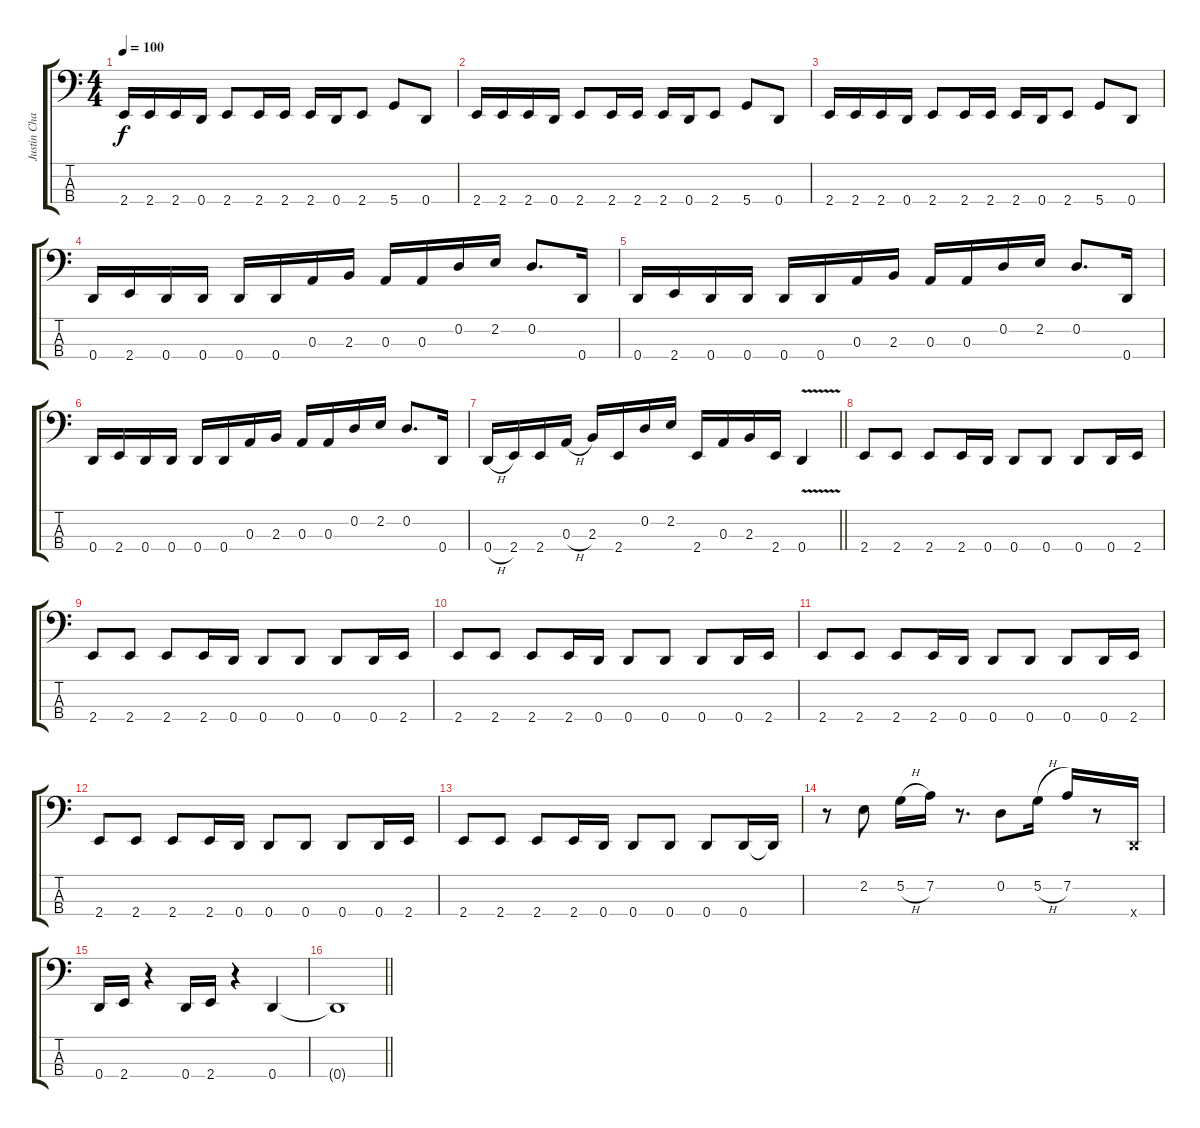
\track ("Justin Chacellor" "Justin Cha") {instrument electricbasspick}
\staff {score tabs}
\tuning (G2 D2 A1 D1) {hide}
\ts (4 4)
\tempo 100
\clef f4
\ks c
2.4.16{dy f} 2.4.16 2.4.16 0.4.16 2.4.8 2.4.16 2.4.16 2.4.16 0.4.16 2.4.8 5.4.8 0.4.8 |
2.4.16 2.4.16 2.4.16 0.4.16 2.4.8 2.4.16 2.4.16 2.4.16 0.4.16 2.4.8 5.4.8 0.4.8 |
2.4.16 2.4.16 2.4.16 0.4.16 2.4.8 2.4.16 2.4.16 2.4.16 0.4.16 2.4.8 5.4.8 0.4.8 |
0.4.16 2.4.16 0.4.16 0.4.16 0.4.16 0.4.16 0.3.16 2.3.16 0.3.16 0.3.16 0.2.16 2.2.16 0.2.8{d} 0.4.16 |
0.4.16 2.4.16 0.4.16 0.4.16 0.4.16 0.4.16 0.3.16 2.3.16 0.3.16 0.3.16 0.2.16 2.2.16 0.2.8{d} 0.4.16 |
0.4.16 2.4.16 0.4.16 0.4.16 0.4.16 0.4.16 0.3.16 2.3.16 0.3.16 0.3.16 0.2.16 2.2.16 0.2.8{d} 0.4.16 |
\barLineRight lightlight
0.4{h}.16 2.4.16 2.4.16 0.3{h}.16 2.3.16 2.4.16 0.2.16 2.2.16 2.4.16 0.3.16 2.3.16 2.4.16 0.4{v}.4 |
2.4.8 2.4.8 2.4.8 2.4.16 0.4.16 0.4.8 0.4.8 0.4.8 0.4.16 2.4.16 |
2.4.8 2.4.8 2.4.8 2.4.16 0.4.16 0.4.8 0.4.8 0.4.8 0.4.16 2.4.16 |
2.4.8 2.4.8 2.4.8 2.4.16 0.4.16 0.4.8 0.4.8 0.4.8 0.4.16 2.4.16 |
2.4.8 2.4.8 2.4.8 2.4.16 0.4.16 0.4.8 0.4.8 0.4.8 0.4.16 2.4.16 |
2.4.8 2.4.8 2.4.8 2.4.16 0.4.16 0.4.8 0.4.8 0.4.8 0.4.16 2.4.16 |
2.4.8 2.4.8 2.4.8 2.4.16 0.4.16 0.4.8 0.4.8 0.4.8 0.4.16 0.4{t}.16 |
r.8 2.2.8 5.2{h}.16 7.2.16 r.8{d} 0.2.8 5.2{h}.16 7.2.16 r.8 0.4{x}.16 |
0.4.16 2.4.16 r.4 0.4.16 2.4.16 r.4 0.4.4 |
\barLineRight lightlight
0.4{t}.1
